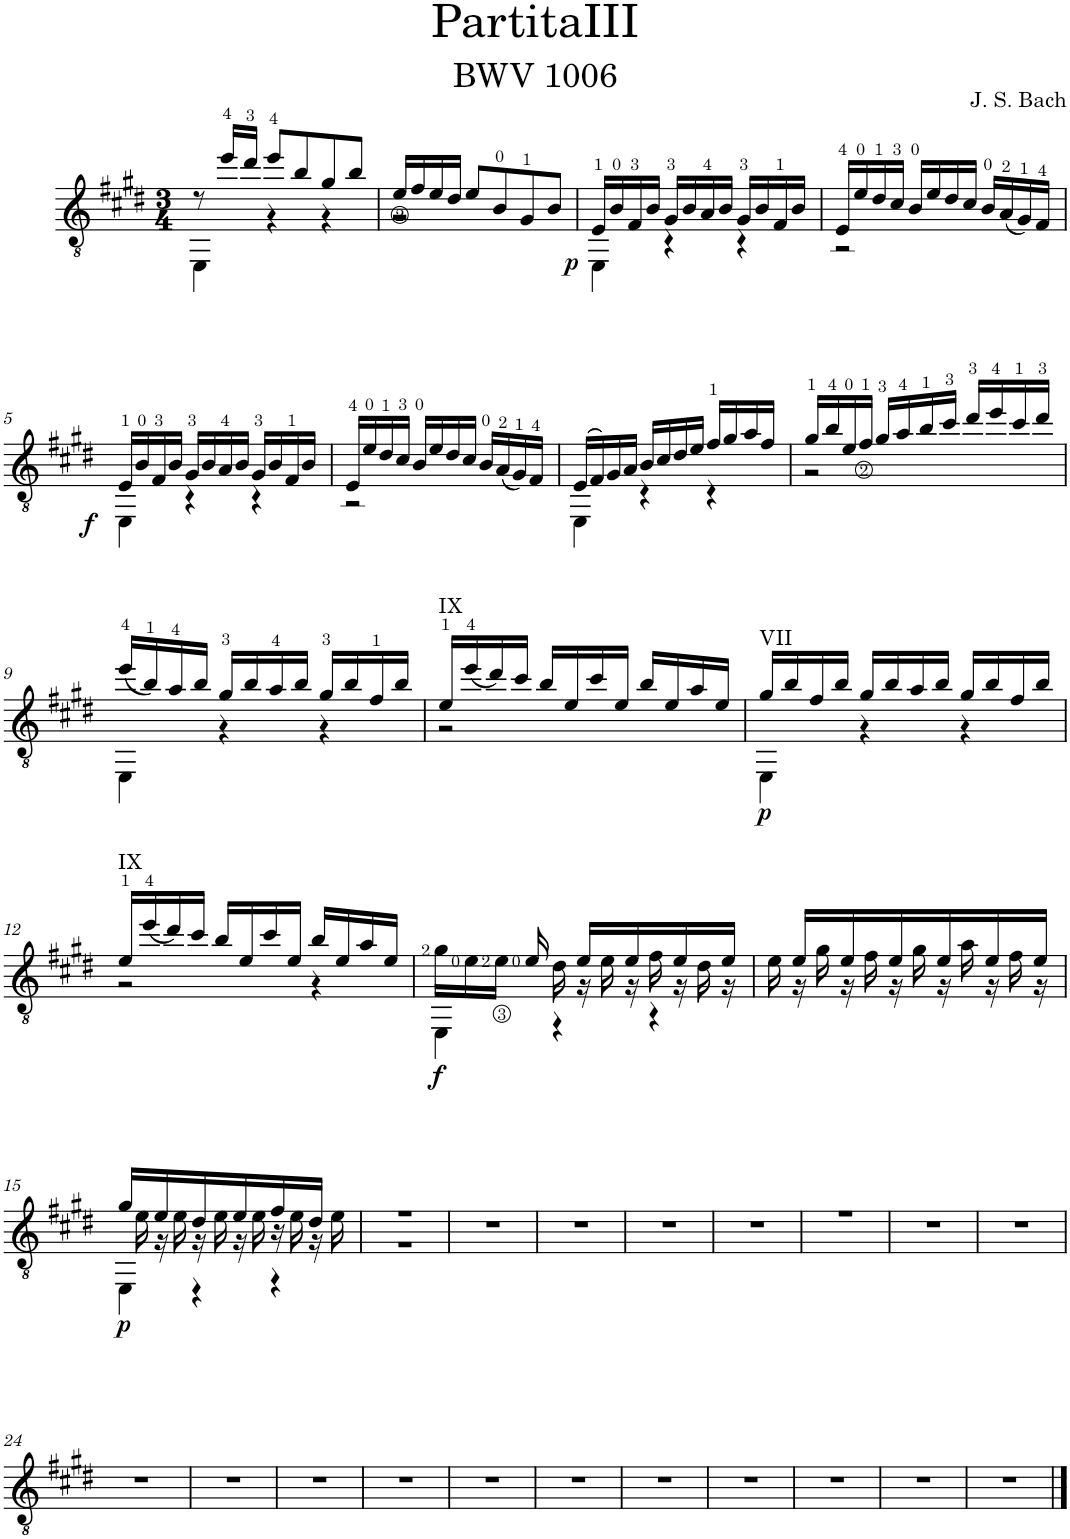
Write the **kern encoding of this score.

**kern	**dynam
*part1	*part1
*staff1	*staff1
*I"Classical Guitar	*
*I'Guit.	*
*clefGv2	*
*k[f#c#g#d#]	*
*M3/4	*
=1	=1
*^	*
8r	4EE\	.
16ee/LL	.	.
16dd#/JJ	.	.
8ee/L	4r	.
8b/	.	.
8g#/	4r	.
8b/J	.	.
=2	=2	=2
16e/LL	2r	.
16f#/	.	.
16e/	.	.
16d#/JJ	.	.
8e/L	.	.
8B/	.	.
8G#/	4ryy	.
8B/J	.	.
=3	=3	=3
!	!	!LO:DY:b
16E/LL	4EE\	p
16B/	.	.
16F#/	.	.
16B/JJ	.	.
16G#/LL	4r	.
16B/	.	.
16A/	.	.
16B/JJ	.	.
16G#/LL	4r	.
16B/	.	.
16F#/	.	.
16B/JJ	.	.
=4	=4	=4
16E/LL	2r	.
16e/	.	.
16d#/	.	.
16c#/JJ	.	.
16B/LL	.	.
16e/	.	.
16d#/	.	.
16c#/JJ	.	.
16B/LL	4ryy	.
(<16A/	.	.
16G#/)	.	.
16F#/JJ	.	.
!!LO:LB:g=z	!!
=5	=5	=5
!	!	!LO:DY:b
16E/LL	4EE\	f
16B/	.	.
16F#/	.	.
16B/JJ	.	.
16G#/LL	4r	.
16B/	.	.
16A/	.	.
16B/JJ	.	.
16G#/LL	4r	.
16B/	.	.
16F#/	.	.
16B/JJ	.	.
=6	=6	=6
16E/LL	2r	.
16e/	.	.
16d#/	.	.
16c#/JJ	.	.
16B/LL	.	.
16e/	.	.
16d#/	.	.
16c#/JJ	.	.
16B/LL	4ryy	.
(<16A/	.	.
16G#/)	.	.
16F#/JJ	.	.
=7	=7	=7
(16E/LL	4EE\	.
16F#/)	.	.
16G#/	.	.
16A/JJ	.	.
16B/LL	4r	.
16c#/	.	.
16d#/	.	.
16e/JJ	.	.
16f#/LL	4r	.
16g#/	.	.
16a/	.	.
16f#/JJ	.	.
=8	=8	=8
16g#/LL	2r	.
16b/	.	.
16e/	.	.
16f#/JJ	.	.
16g#/LL	.	.
16a/	.	.
16b/	.	.
16cc#/JJ	.	.
16dd#/LL	4ryy	.
16ee/	.	.
16cc#/	.	.
16dd#/JJ	.	.
!!LO:LB:g=z	!!
=9	=9	=9
(<16ee/LL	4EE\	.
16b/)	.	.
16a/	.	.
16b/JJ	.	.
16g#/LL	4r	.
16b/	.	.
16a/	.	.
16b/JJ	.	.
16g#/LL	4r	.
16b/	.	.
16f#/	.	.
16b/JJ	.	.
=10	=10	=10
!LO:TX:a:t=IX	!	!
16e/LL	2r	.
(<16ee/	.	.
16dd#/)	.	.
16cc#/JJ	.	.
16b/LL	.	.
16e/	.	.
16cc#/	.	.
16e/JJ	.	.
16b/LL	4ryy	.
16e/	.	.
16a/	.	.
16e/JJ	.	.
=11	=11	=11
!LO:TX:a:t=VII	!	!
!	!	!LO:DY:b
16g#/LL	4EE\	p
16b/	.	.
16f#/	.	.
16b/JJ	.	.
16g#/LL	4r	.
16b/	.	.
16a/	.	.
16b/JJ	.	.
16g#/LL	4r	.
16b/	.	.
16f#/	.	.
16b/JJ	.	.
!!LO:LB:g=z	!!
=12	=12	=12
!LO:TX:a:t=IX	!	!
16e/LL	2r	.
(<16ee/	.	.
16dd#/)	.	.
16cc#/JJ	.	.
16b/LL	.	.
16e/	.	.
16cc#/	.	.
16e/JJ	.	.
16b/LL	4r	.
16e/	.	.
16a/	.	.
16e/JJ	.	.
=13	=13	=13
*	*^	*
!	!	!	!LO:DY:b
16g#\LL	4ryy	4EE\	f
16e\	.	.	.
16e\JJ	.	.	.
16e/	.	.	.
16ryy	16d#\	4r	.
16e/LL	16r	.	.
16ryy	16e\	.	.
16e/	16r	.	.
16ryy	16f#\	4r	.
16e/	16r	.	.
16ryy	16d#\	.	.
16e/JJ	16r	.	.
*	*v	*v	*
=14	=14	=14
16ryy	16e\	.
16e/LL	16r	.
16ryy	16g#\	.
16e/	16r	.
16ryy	16f#\	.
16e/	16r	.
16ryy	16g#\	.
16e/	16r	.
16ryy	16a\	.
16e/	16r	.
16ryy	16f#\	.
16e/JJ	16r	.
!!LO:LB:g=z	!!
=15	=15	=15
*	*^	*
!	!	!	!LO:DY:b
16g#/LL	16ryy	4EE\	p
16ryy	16e\	.	.
16e/	16r	.	.
16ryy	16e\	.	.
16d#/	16r	4r	.
16ryy	16e\	.	.
16e/	16r	.	.
16ryy	16e\	.	.
16f#/	16r	4r	.
16ryy	16e\	.	.
16d#/JJ	16r	.	.
16ryy	16e\	.	.
*	*v	*v	*
=16	=16	=16
2.r	2.r	.
*v	*v	*
=17	=17
2.r	.
=18	=18
2.r	.
=19	=19
2.r	.
=20	=20
2.r	.
=21	=21
*^	*
2.r	2.r	.
*v	*v	*
=22	=22
2.r	.
=23	=23
2.r	.
!!LO:LB:g=z
=24	=24
2.r	.
=25	=25
2.r	.
=26	=26
2.r	.
=27	=27
2.r	.
=28	=28
2.r	.
=29	=29
2.r	.
=30	=30
2.r	.
=31	=31
2.r	.
=32	=32
2.r	.
=33	=33
2.r	.
=34	=34
2.r	.
==	==
*-	*-
